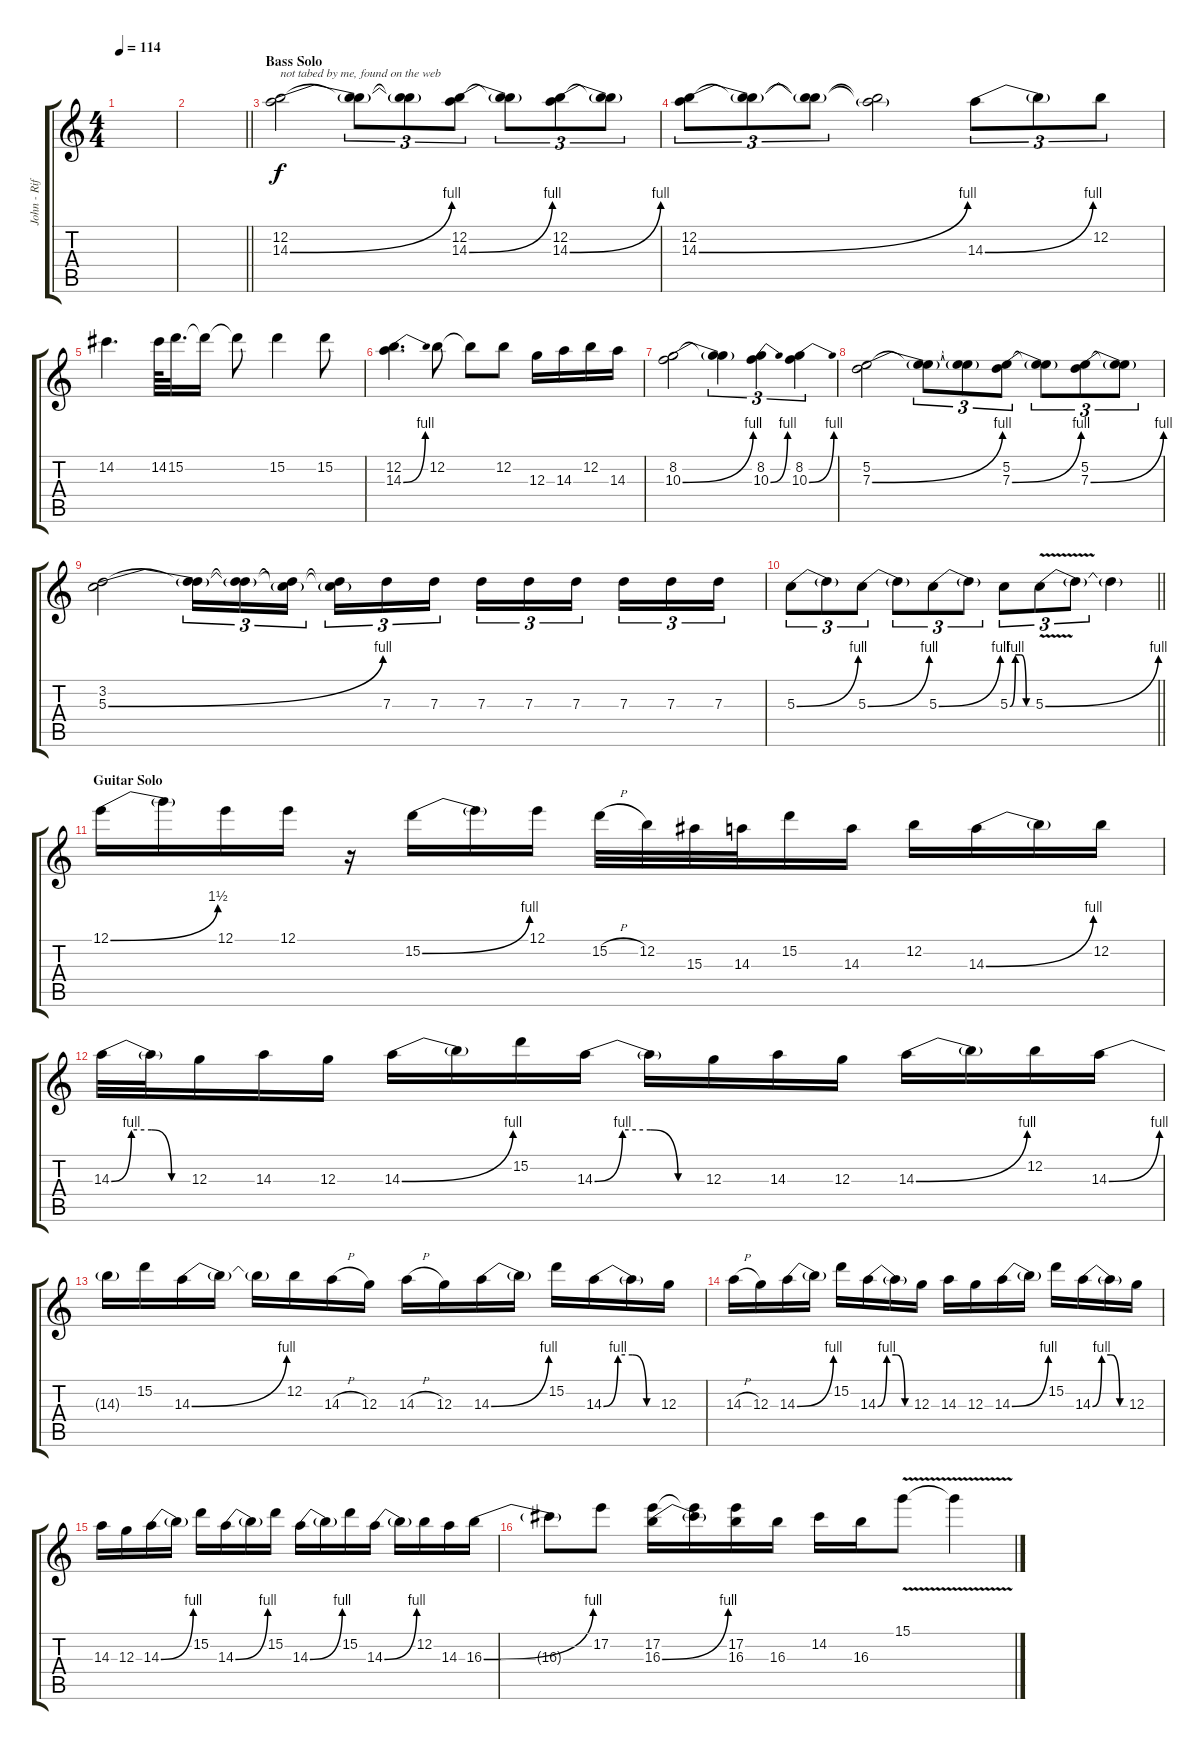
\track ("John - Riff Guitar (Overdriven)" "John - Rif") {instrument overdrivenguitar}
\staff {score tabs}
\tuning (E4 B3 G3 D3 A2 E2) {hide}
\ts (4 4)
\tempo 114
\clef g2
\ks c
|
\barLineRight lightlight
|
\section ("" "Bass Solo")
(12.2 14.3{be (bend 0 0 60 4)}).2{txt "not tabed by me, found on the web"} (12.2{t} 14.3{t}).8{tu (3 2)} (12.2{t} 14.3{t}).8{tu (3 2)} (12.2 14.3{be (bend 0 0 60 4)}).8{tu (3 2)} (12.2{t} 14.3{t}).8{tu (3 2)} (12.2 14.3{be (bend 0 0 60 4)}).8{tu (3 2)} (12.2{t} 14.3{t}).8{tu (3 2)} |
(12.2 14.3{be (bend 0 0 60 4)}).8{tu (3 2)} (12.2{t} 14.3{t}).8{tu (3 2)} (12.2{t} 14.3{t}).8{tu (3 2)} (12.2{t} 14.3{t}).2 14.3{be (bend 0 0 60 4)}.8{tu (3 2)} 14.3{t}.8{tu (3 2)} 12.2.8{tu (3 2)} |
14.2.4{d} 14.2.64 15.2.32{d} 15.2{t}.16 15.2{t}.8 15.2.4 15.2.8 |
(12.2 14.3{be (bend 0 0 60 4)}).4{d} 12.2.8 12.2{t}.8 12.2.8 12.3.16 14.3.16 12.2.16 14.3.16 |
(8.2 10.3{be (bend 0 0 60 4)}).2 (8.2{t} 10.3{t}).4{tu (3 2)} (8.2 10.3{be (bend 0 0 60 4)}).4{tu (3 2)} (8.2 10.3{be (bend 0 0 60 4)}).4{tu (3 2)} |
(5.2 7.3{be (bend 0 0 60 4)}).2 (5.2{t} 7.3{t}).8{tu (3 2)} (5.2{t} 7.3{t}).8{tu (3 2)} (5.2 7.3{be (bend 0 0 60 4)}).8{tu (3 2)} (5.2{t} 7.3{t}).8{tu (3 2)} (5.2 7.3{be (bend 0 0 60 4)}).8{tu (3 2)} (5.2{t} 7.3{t}).8{tu (3 2)} |
(3.2 5.3{be (bend 0 0 60 4)}).2 (3.2{t} 5.3{t}).16{tu (3 2)} (3.2{t} 5.3{t}).16{tu (3 2)} (3.2{t} 5.3{t}).16{tu (3 2) beam splitsecondary} (3.2{t} 5.3{t}).16{tu (3 2)} 7.3.16{tu (3 2)} 7.3.16{tu (3 2)} 7.3.16{tu (3 2)} 7.3.16{tu (3 2)} 7.3.16{tu (3 2) beam splitsecondary} 7.3.16{tu (3 2)} 7.3.16{tu (3 2)} 7.3.16{tu (3 2)} |
\barLineRight lightlight
5.3{be (bend 0 0 60 4)}.8{tu (3 2)} 5.3{t}.8{tu (3 2)} 5.3{be (bend 0 0 60 4)}.8{tu (3 2)} 5.3{t}.8{tu (3 2)} 5.3{be (bend 0 0 60 4)}.8{tu (3 2)} 5.3{t}.8{tu (3 2)} 5.3{be (custom 0 0 15 4 30 4 45 0 60 0)}.8{tu (3 2)} 5.3{be (bend 0 0 60 4) v}.8{tu (3 2)} 5.3{t}.8{tu (3 2)} 5.3{t}.4 |
\section ("" "Guitar Solo")
12.1{be (bend 0 0 60 6)}.16 12.1{t}.16 12.1.16 12.1.16 r.16 15.2{be (bend 0 0 60 4)}.16 15.2{t}.16 12.1.16 15.2{h}.32 12.2.32 15.3.32 14.3.32 15.2.16 14.3.16 12.2.16 14.3{be (bend 0 0 60 4)}.16 14.3{t}.16 12.2.16 |
14.3{be (custom 0 0 15 4 30 4 45 0 60 0)}.32 14.3{t}.32 12.3.16 14.3.16 12.3.16 14.3{be (bend 0 0 60 4)}.16 14.3{t}.16 15.2.16 14.3{be (custom 0 0 15 4 30 4 45 0 60 0)}.16 14.3{t}.16 12.3.16 14.3.16 12.3.16 14.3{be (bend 0 0 60 4)}.16 14.3{t}.16 12.2.16 14.3{be (bend 0 0 60 4)}.16 |
14.3{t}.16 15.2.16 14.3{be (bend 0 0 60 4)}.16 14.3{t}.16 14.3{t}.16 12.2.16 14.3{h}.16 12.3.16 14.3{h}.16 12.3.16 14.3{be (bend 0 0 60 4)}.16 14.3{t}.16 15.2.16 14.3{be (custom 0 0 15 4 30 4 45 0 60 0)}.16 14.3{t}.16 12.3.16 |
14.3{h}.16 12.3.16 14.3{be (bend 0 0 60 4)}.16 14.3{t}.16 15.2.16 14.3{be (custom 0 0 15 4 30 4 45 0 60 0)}.16 14.3{t}.16 12.3.16 14.3.16 12.3.16 14.3{be (bend 0 0 60 4)}.16 14.3{t}.16 15.2.16 14.3{be (custom 0 0 15 4 30 4 45 0 60 0)}.16 14.3{t}.16 12.3.16 |
14.3.16 12.3.16 14.3{be (bend 0 0 60 4)}.16 14.3{t}.16 15.2.16 14.3{be (bend 0 0 60 4)}.16 14.3{t}.16 15.2.16 14.3{be (bend 0 0 60 4)}.16 14.3{t}.16 15.2.16 14.3{be (bend 0 0 60 4)}.16 14.3{t}.16 12.2.16 14.3.16 16.3{be (bend 0 0 60 4)}.16 |
16.3{t}.8 17.2.8 (17.2 16.3{be (bend 0 0 60 4)}).16 (17.2{t} 16.3{t}).16 (17.2 16.3).16 16.3.16 14.2.16 16.3.16 15.1{v}.8 15.1{t}.4
